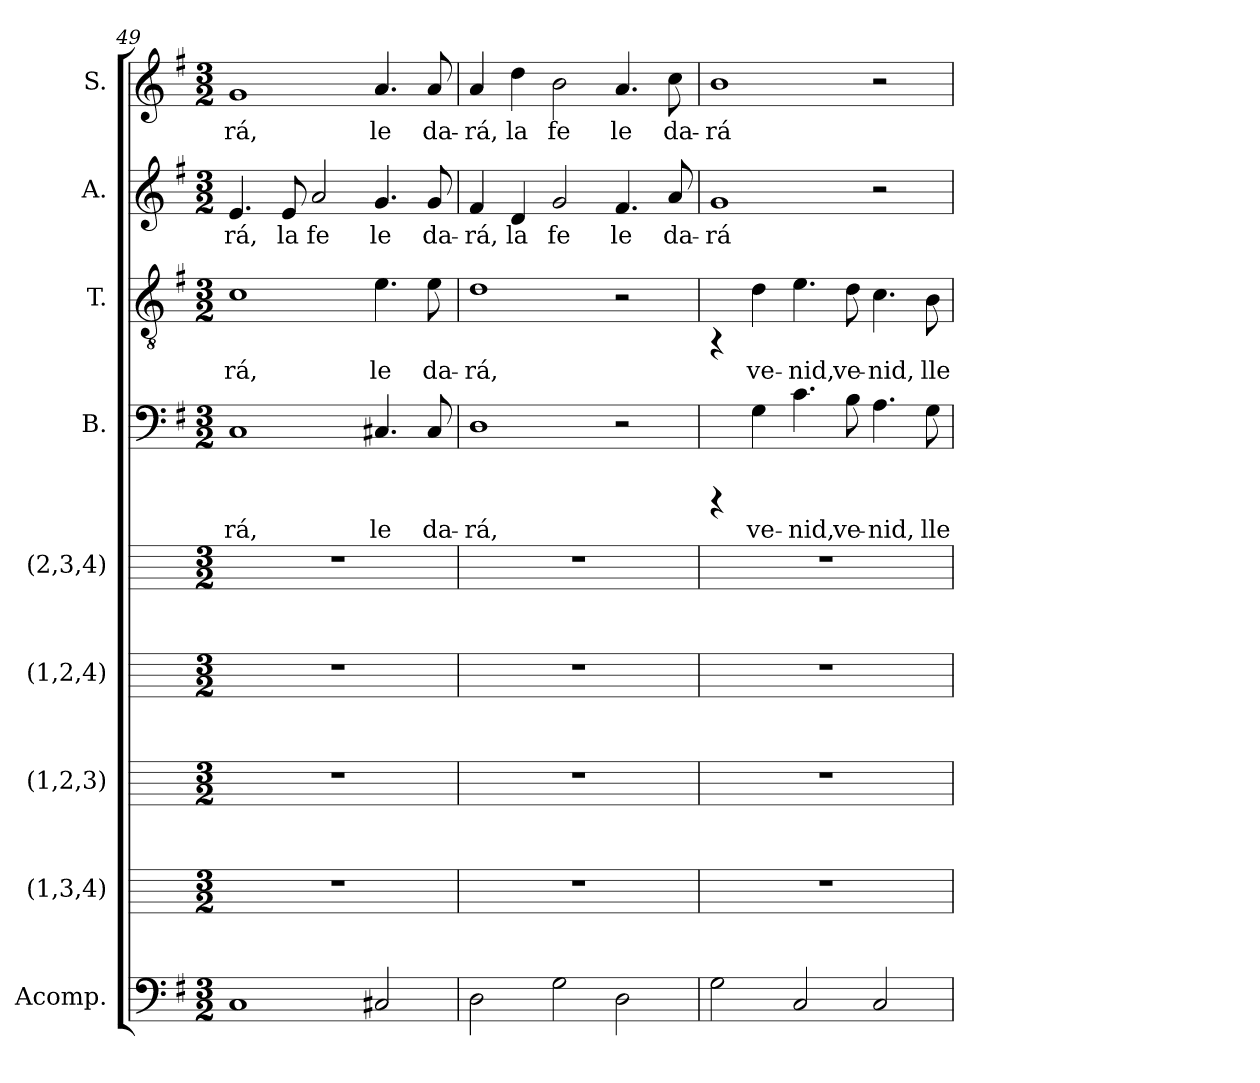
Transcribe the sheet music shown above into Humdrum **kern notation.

**kern	**kern	**kern	**kern	**kern	**kern	**text	**kern	**text	**kern	**text	**kern	**text
*part9	*part8	*part7	*part6	*part5	*part4	*part4	*part3	*part3	*part2	*part2	*part1	*part1
*staff9	*staff8	*staff7	*staff6	*staff5	*staff4	*staff4	*staff3	*staff3	*staff2	*staff2	*staff1	*staff1
*I"Acomp.	*I"(1,3,4)	*I"(1,2,3)	*I"(1,2,4)	*I"(2,3,4)	*I"B.	*	*I"T.	*	*I"A.	*	*I"S.	*
*I'Acomp.	*	*	*	*	*I'B. (2ª)	*	*I'T. (4ª)	*	*I'A. (3ª)	*	*I'S. (1ª)	*
*clefF4	*	*	*	*	*clefF4	*	*clefGv2	*	*clefG2	*	*clefG2	*
*k[f#]	*k[]	*k[]	*k[]	*k[]	*k[f#]	*	*k[f#]	*	*k[f#]	*	*k[f#]	*
*G:	*C:	*C:	*C:	*C:	*G:	*	*G:	*	*G:	*	*G:	*
*M3/2	*M3/2	*M3/2	*M3/2	*M3/2	*M3/2	*	*M3/2	*	*M3/2	*	*M3/2	*
=49	=49	=49	=49	=49	=49	=49	=49	=49	=49	=49	=49	=49
!	!	!	!	!	!	!LO:LY:b:cj	!	!LO:LY:b:cj	!	!LO:LY:b:cj	!	!LO:LY:b:cj
1C	1.r	1.r	1.r	1.r	1C	-rá,	1c	-rá,	4.e/	-rá,	1g	-rá,
!	!	!	!	!	!	!	!	!	!	!LO:LY:b:cj	!	!
.	.	.	.	.	.	.	.	.	8e/	la	.	.
!	!	!	!	!	!	!	!	!	!	!LO:LY:b:cj	!	!
.	.	.	.	.	.	.	.	.	2a/	fe	.	.
!	!	!	!	!	!	!LO:LY:b:cj	!	!LO:LY:b:cj	!	!LO:LY:b:cj	!	!LO:LY:b:cj
2C#X/	.	.	.	.	4.C#X/	le	4.e\	le	4.g/	le	4.a/	le
!	!	!	!	!	!	!LO:LY:b:cj	!	!LO:LY:b:cj	!	!LO:LY:b:cj	!	!LO:LY:b:cj
.	.	.	.	.	8C#/	da-	8e\	da-	8g/	da-	8a/	da-
=50	=50	=50	=50	=50	=50	=50	=50	=50	=50	=50	=50	=50
!	!	!	!	!	!	!LO:LY:b:cj	!	!LO:LY:b:cj	!	!LO:LY:b:cj	!	!LO:LY:b:cj
2D\	1.r	1.r	1.r	1.r	1D	-rá,	1d	-rá,	4f#/	-rá,	4a/	-rá,
!	!	!	!	!	!	!	!	!	!	!LO:LY:b:cj	!	!LO:LY:b:cj
.	.	.	.	.	.	.	.	.	4d/	la	4dd\	la
!	!	!	!	!	!	!	!	!	!	!LO:LY:b:cj	!	!LO:LY:b:cj
2G\	.	.	.	.	.	.	.	.	2g/	fe	2b\	fe
!	!	!	!	!	!	!	!	!	!	!LO:LY:b:cj	!	!LO:LY:b:cj
2D\	.	.	.	.	2r	.	2r	.	4.f#/	le	4.a/	le
!	!	!	!	!	!	!	!	!	!	!LO:LY:b:cj	!	!LO:LY:b:cj
.	.	.	.	.	.	.	.	.	8a/	da-	8cc\	da-
!!LO:PB:g=z
=51	=51	=51	=51	=51	=51	=51	=51	=51	=51	=51	=51	=51
!	!	!	!	!	!	!	!	!	!	!LO:LY:b:cj	!	!LO:LY:b:cj
2G\	1.r	1.r	1.r	1.r	4rCCC	.	4rGG	.	1g	-rá	1b	-rá
!	!	!	!	!	!	!LO:LY:b:cj	!	!LO:LY:b:cj	!	!	!	!
.	.	.	.	.	4G\	ve-	4d\	ve-	.	.	.	.
!	!	!	!	!	!	!LO:LY:b:cj	!	!LO:LY:b:cj	!	!	!	!
2C/	.	.	.	.	4.c\	-nid,	4.e\	-nid,	.	.	.	.
!	!	!	!	!	!	!LO:LY:b:cj	!	!LO:LY:b:cj	!	!	!	!
.	.	.	.	.	8B\	ve-	8d\	ve-	.	.	.	.
!	!	!	!	!	!	!LO:LY:b:cj	!	!LO:LY:b:cj	!	!	!	!
2C/	.	.	.	.	4.A\	-nid,	4.c\	-nid,	2r	.	2r	.
!	!	!	!	!	!	!LO:LY:b:cj	!	!LO:LY:b:cj	!	!	!	!
.	.	.	.	.	8G\	lle-	8B\	lle-	.	.	.	.
=	=	=	=	=	=	=	=	=	=	=	=	=
*-	*-	*-	*-	*-	*-	*-	*-	*-	*-	*-	*-	*-
